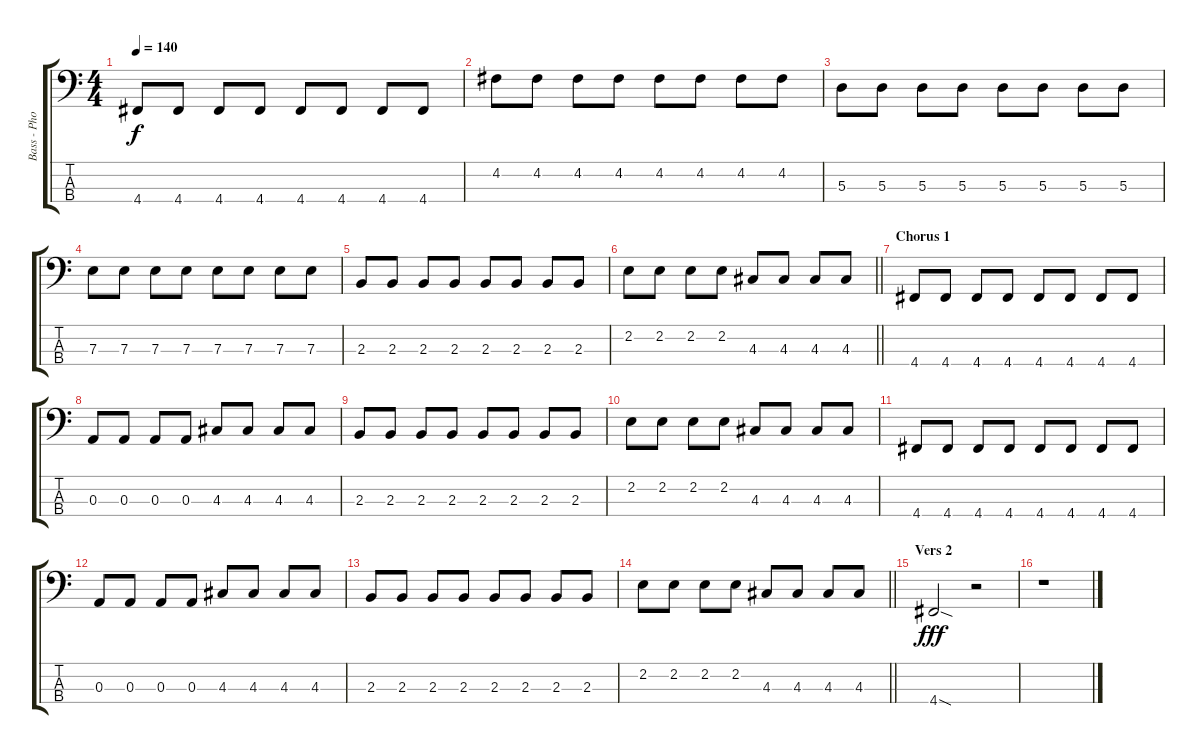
\track ("Bass - Phoenix" "Bass - Pho") {instrument electricbasspick}
\staff {score tabs}
\tuning (G2 D2 A1 D1) {hide}
\ts (4 4)
\tempo 140
\clef f4
\ks c
4.4.8{dy f} 4.4.8 4.4.8 4.4.8 4.4.8 4.4.8 4.4.8 4.4.8 |
4.2.8 4.2.8 4.2.8 4.2.8 4.2.8 4.2.8 4.2.8 4.2.8 |
5.3.8 5.3.8 5.3.8 5.3.8 5.3.8 5.3.8 5.3.8 5.3.8 |
7.3.8 7.3.8 7.3.8 7.3.8 7.3.8 7.3.8 7.3.8 7.3.8 |
2.3.8 2.3.8 2.3.8 2.3.8 2.3.8 2.3.8 2.3.8 2.3.8 |
\barLineRight lightlight
2.2.8 2.2.8 2.2.8 2.2.8 4.3.8 4.3.8 4.3.8 4.3.8 |
\section ("" "Chorus 1")
4.4.8 4.4.8 4.4.8 4.4.8 4.4.8 4.4.8 4.4.8 4.4.8 |
0.3.8 0.3.8 0.3.8 0.3.8 4.3.8 4.3.8 4.3.8 4.3.8 |
2.3.8 2.3.8 2.3.8 2.3.8 2.3.8 2.3.8 2.3.8 2.3.8 |
2.2.8 2.2.8 2.2.8 2.2.8 4.3.8 4.3.8 4.3.8 4.3.8 |
4.4.8 4.4.8 4.4.8 4.4.8 4.4.8 4.4.8 4.4.8 4.4.8 |
0.3.8 0.3.8 0.3.8 0.3.8 4.3.8 4.3.8 4.3.8 4.3.8 |
2.3.8 2.3.8 2.3.8 2.3.8 2.3.8 2.3.8 2.3.8 2.3.8 |
\barLineRight lightlight
2.2.8 2.2.8 2.2.8 2.2.8 4.3.8 4.3.8 4.3.8 4.3.8 |
\section ("" "Vers 2")
4.4{sod}.2{dy fff volume 16} r.2 |
r.1
